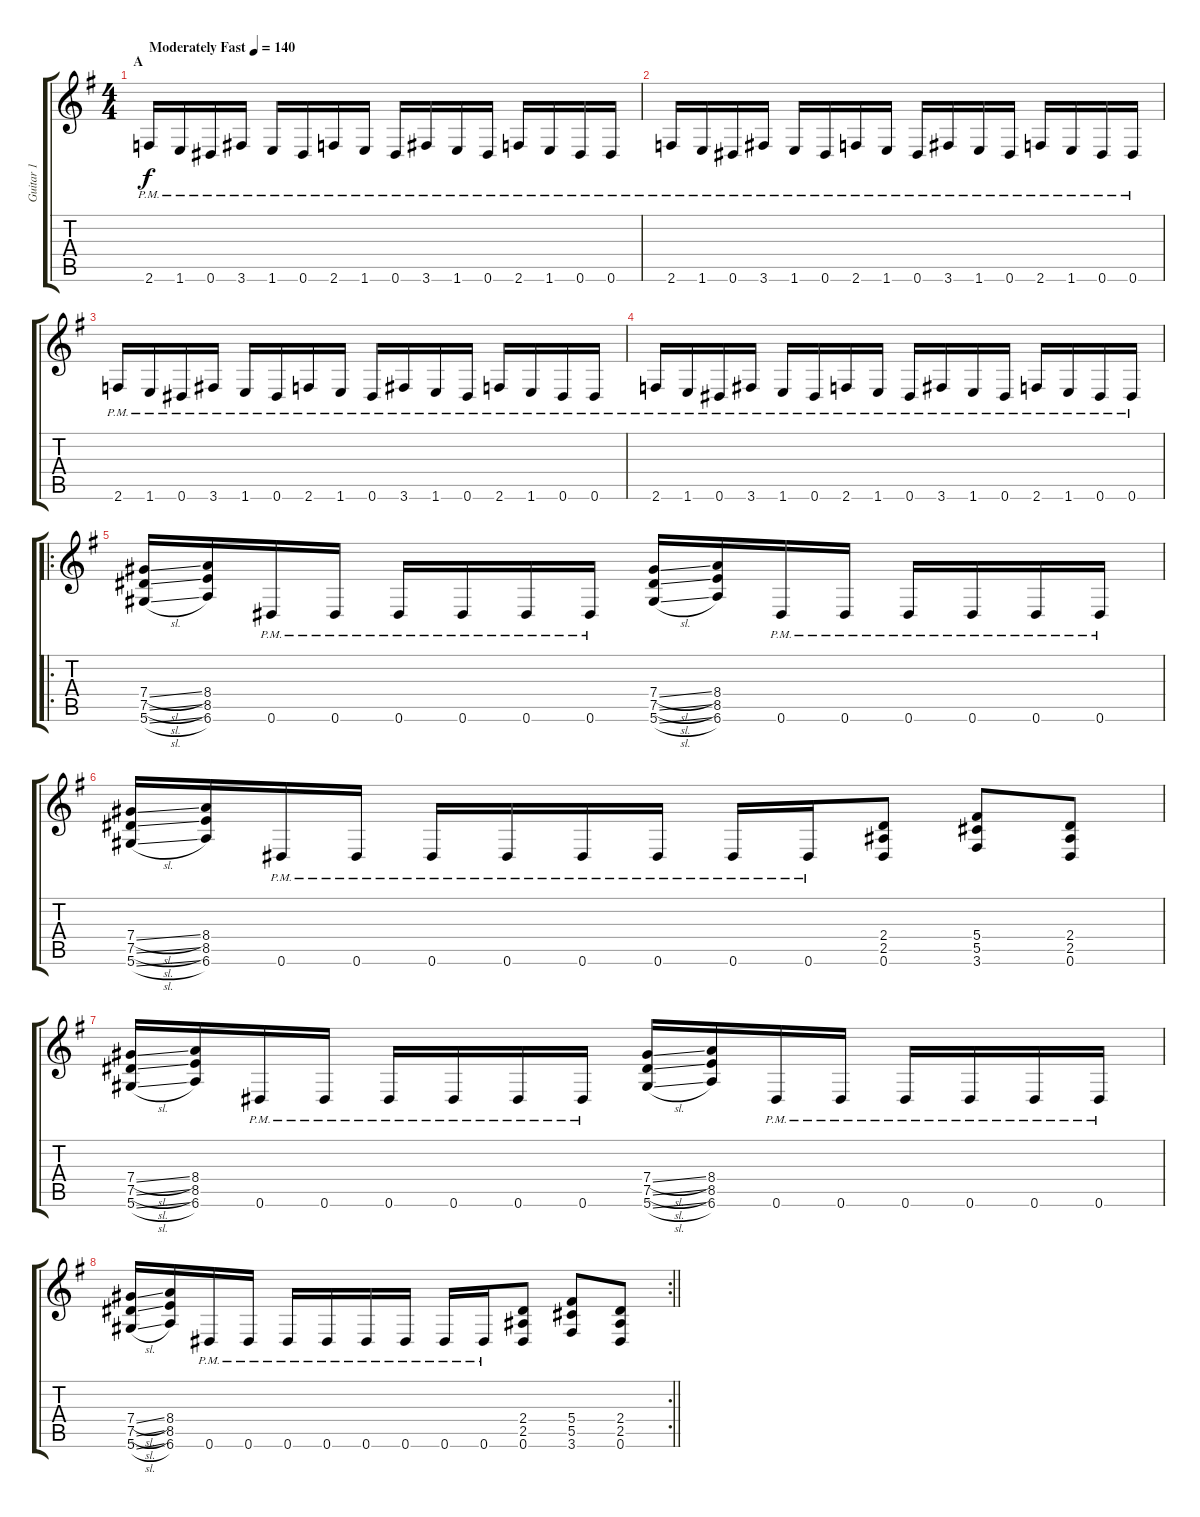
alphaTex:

\track ("Guitar 1" "Guitar 1") {instrument overdrivenguitar}
\staff {score tabs}
\tuning (Eb4 Bb3 Gb3 Db3 Ab2 Eb2) {hide}
\ts (4 4)
\section ("" "A")
\tempo (140 "Moderately Fast")
\clef g2
\ks g
2.6{pm}.16{dy f instrument overdrivenguitar} 1.6{pm}.16 0.6{pm}.16 3.6{pm}.16 1.6{pm}.16 0.6{pm}.16 2.6{pm}.16 1.6{pm}.16 0.6{pm}.16 3.6{pm}.16 1.6{pm}.16 0.6{pm}.16 2.6{pm}.16 1.6{pm}.16 0.6{pm}.16 0.6{pm}.16 |
2.6{pm}.16 1.6{pm}.16 0.6{pm}.16 3.6{pm}.16 1.6{pm}.16 0.6{pm}.16 2.6{pm}.16 1.6{pm}.16 0.6{pm}.16 3.6{pm}.16 1.6{pm}.16 0.6{pm}.16 2.6{pm}.16 1.6{pm}.16 0.6{pm}.16 0.6{pm}.16 |
2.6{pm}.16 1.6{pm}.16 0.6{pm}.16 3.6{pm}.16 1.6{pm}.16 0.6{pm}.16 2.6{pm}.16 1.6{pm}.16 0.6{pm}.16 3.6{pm}.16 1.6{pm}.16 0.6{pm}.16 2.6{pm}.16 1.6{pm}.16 0.6{pm}.16 0.6{pm}.16 |
2.6{pm}.16 1.6{pm}.16 0.6{pm}.16 3.6{pm}.16 1.6{pm}.16 0.6{pm}.16 2.6{pm}.16 1.6{pm}.16 0.6{pm}.16 3.6{pm}.16 1.6{pm}.16 0.6{pm}.16 2.6{pm}.16 1.6{pm}.16 0.6{pm}.16 0.6{pm}.16 |
\ro
(7.4{sl} 7.5{sl} 5.6{sl}).16 (8.4 8.5 6.6).16 0.6{pm}.16 0.6{pm}.16 0.6{pm}.16 0.6{pm}.16 0.6{pm}.16 0.6{pm}.16 (7.4{sl} 7.5{sl} 5.6{sl}).16 (8.4 8.5 6.6).16 0.6{pm}.16 0.6{pm}.16 0.6{pm}.16 0.6{pm}.16 0.6{pm}.16 0.6{pm}.16 |
(7.4{sl} 7.5{sl} 5.6{sl}).16 (8.4 8.5 6.6).16 0.6{pm}.16 0.6{pm}.16 0.6{pm}.16 0.6{pm}.16 0.6{pm}.16 0.6{pm}.16 0.6{pm}.16 0.6{pm}.16 (2.4 2.5 0.6).8 (5.4 5.5 3.6).8 (2.4 2.5 0.6).8 |
(7.4{sl} 7.5{sl} 5.6{sl}).16 (8.4 8.5 6.6).16 0.6{pm}.16 0.6{pm}.16 0.6{pm}.16 0.6{pm}.16 0.6{pm}.16 0.6{pm}.16 (7.4{sl} 7.5{sl} 5.6{sl}).16 (8.4 8.5 6.6).16 0.6{pm}.16 0.6{pm}.16 0.6{pm}.16 0.6{pm}.16 0.6{pm}.16 0.6{pm}.16 |
\rc 2
\barLineRight lightlight
(7.4{sl} 7.5{sl} 5.6{sl}).16 (8.4 8.5 6.6).16 0.6{pm}.16 0.6{pm}.16 0.6{pm}.16 0.6{pm}.16 0.6{pm}.16 0.6{pm}.16 0.6{pm}.16 0.6{pm}.16 (2.4 2.5 0.6).8 (5.4 5.5 3.6).8 (2.4 2.5 0.6).8
